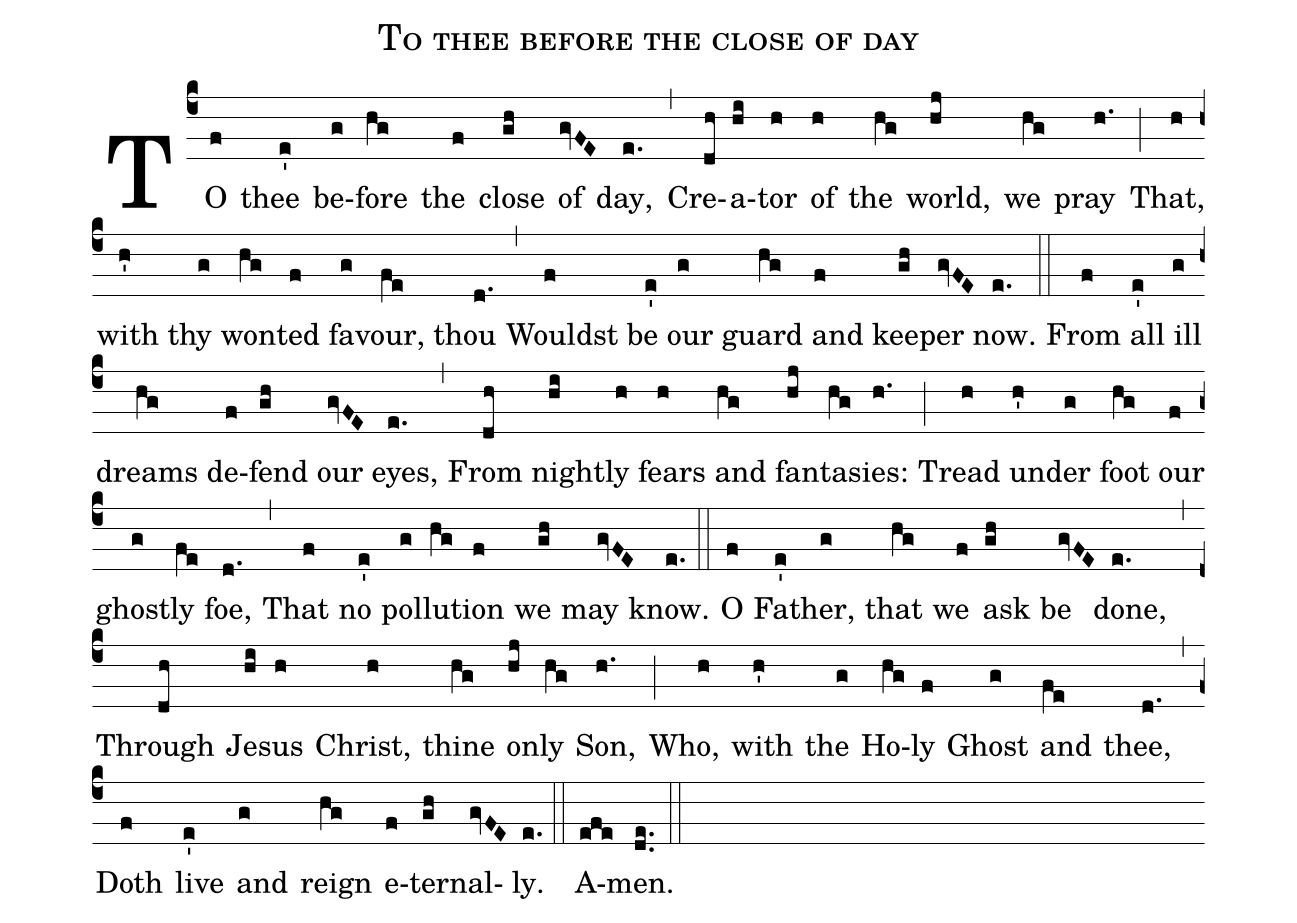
name: To thee before the close of day;
%%
(c4) TO(f) thee(e') be(g)fore(hg) the(f) close(gh) of(gvFE) day,(e.) (,)
Cre(dh)a(hi)tor(h) of(h) the(hg) world,(hj) we(hg) pray(h.) (;)
That,(h) with(h') thy(g) won(hg)ted(f) fa(g)vour,(fe) thou(d.) (,)
Wouldst(f) be(e') our(g) guard(hg) and(f) kee(gh)per(gvFE) now.(e.) (::)

From(f) all(e') ill(g) dreams(hg) de(f)fend(gh) our(gvFE) eyes,(e.) (,)
From(dh) night(hi)ly(h) fears(h) and(hg) fan(hj)ta(hg)sies:(h.) (;)
Tread(h) un(h')der(g) foot(hg) our(f) ghost(g)ly(fe) foe,(d.) (,)
That(f) no(e') pol(g)lu(hg)tion(f) we(gh) may(gvFE) know.(e.) (::)

O(f) Fa(e')ther,(g) that(hg) we(f) ask(gh) be(gvFE) done,(e.) (,)
Through(dh) Je(hi)sus(h) Christ,(h) thine(hg) on(hj)ly(hg) Son,(h.) (;)
Who,(h) with(h') the(g) Ho(hg)ly(f) Ghost(g) and(fe) thee,(d.) (,)
Doth(f) live(e') and(g) reign(hg) e(f)ter(gh)nal(gvFE)ly.(e.) (::)

A(efe)men.(de..) (::)
